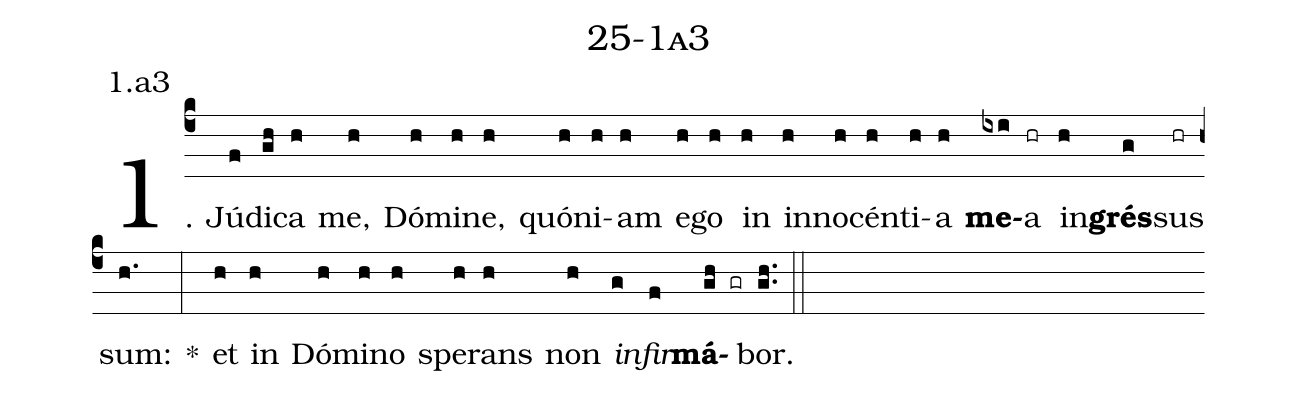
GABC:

name: 25-1a3;
annotation: 1.a3;
%%
(c4)1. Jú(f)di(gh)ca(h) me,(h) Dó(h)mi(h)ne,(h) quón(h)i(h)am(h) e(h)go(h) in(h) in(h)no(h)cén(h)ti(h)a(h) <b>me</b>(ixi)a(hr) in(h)<b>grés</b>(g)sus(hr) sum:(h.) *(:) et(h) in(h) Dó(h)mi(h)no(h) spe(h)rans(h) non(h) <i>in</i>(g)<i>fir</i>(f)<b>má</b>(gh gr)bor.(gh..) (::)
